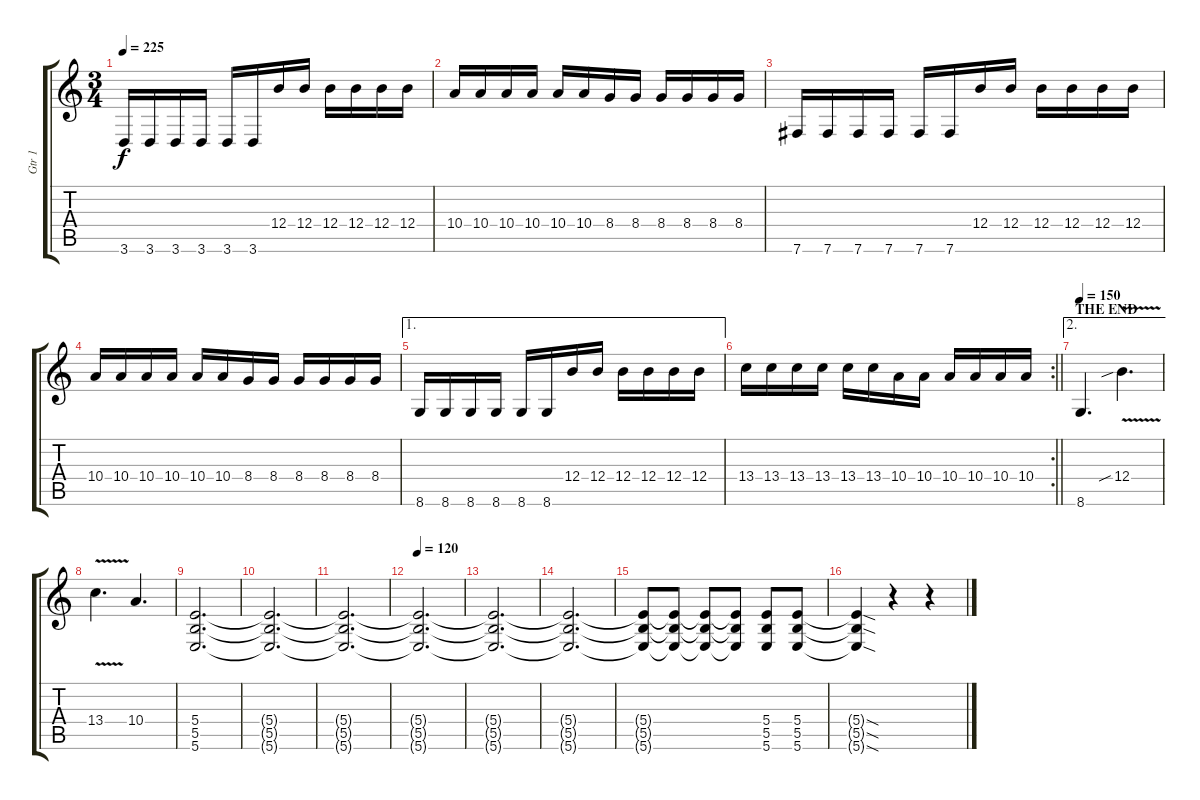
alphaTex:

\track ("Gtr 1" "Gtr 1") {instrument distortionguitar}
\staff {score tabs}
\tuning (Db4 Ab3 E3 B2 Gb2 B1) {hide}
\ts (3 4)
\tempo 225
\clef g2
\ks c
3.6.16{dy f} 3.6.16 3.6.16 3.6.16 3.6.16 3.6.16 12.4.16 12.4.16 12.4.16 12.4.16 12.4.16 12.4.16 |
10.4.16 10.4.16 10.4.16 10.4.16 10.4.16 10.4.16 8.4.16 8.4.16 8.4.16 8.4.16 8.4.16 8.4.16 |
7.6.16 7.6.16 7.6.16 7.6.16 7.6.16 7.6.16 12.4.16 12.4.16 12.4.16 12.4.16 12.4.16 12.4.16 |
10.4.16 10.4.16 10.4.16 10.4.16 10.4.16 10.4.16 8.4.16 8.4.16 8.4.16 8.4.16 8.4.16 8.4.16 |
\ae 1
8.6.16 8.6.16 8.6.16 8.6.16 8.6.16 8.6.16 12.4.16 12.4.16 12.4.16 12.4.16 12.4.16 12.4.16 |
\rc 2
\barLineRight lightlight
13.4.16 13.4.16 13.4.16 13.4.16 13.4.16 13.4.16 10.4.16 10.4.16 10.4.16 10.4.16 10.4.16 10.4.16 |
\ae 2
\section ("" "THE END")
\tempo 150
8.6.4{d} 12.4{v sib}.4{d} |
13.4{v}.4{d} 10.4.4{d} |
(5.4 5.5 5.6).2{d} |
(5.4{t} 5.5{t} 5.6{t}).2{d} |
(5.4{t} 5.5{t} 5.6{t}).2{d} |
\tempo 120
(5.4{t} 5.5{t} 5.6{t}).2{d} |
(5.4{t} 5.5{t} 5.6{t}).2{d} |
(5.4{t} 5.5{t} 5.6{t}).2{d} |
(5.4{t} 5.5{t} 5.6{t}).8 (5.4{t} 5.5{t} 5.6{t}).8 (5.4{t} 5.5{t} 5.6{t}).8 (5.4{t} 5.5{t} 5.6{t}).8 (5.4 5.5 5.6).8 (5.4 5.5 5.6).8 |
(5.4{sod t} 5.5{sod t} 5.6{sod t}).4 r.4 r.4
